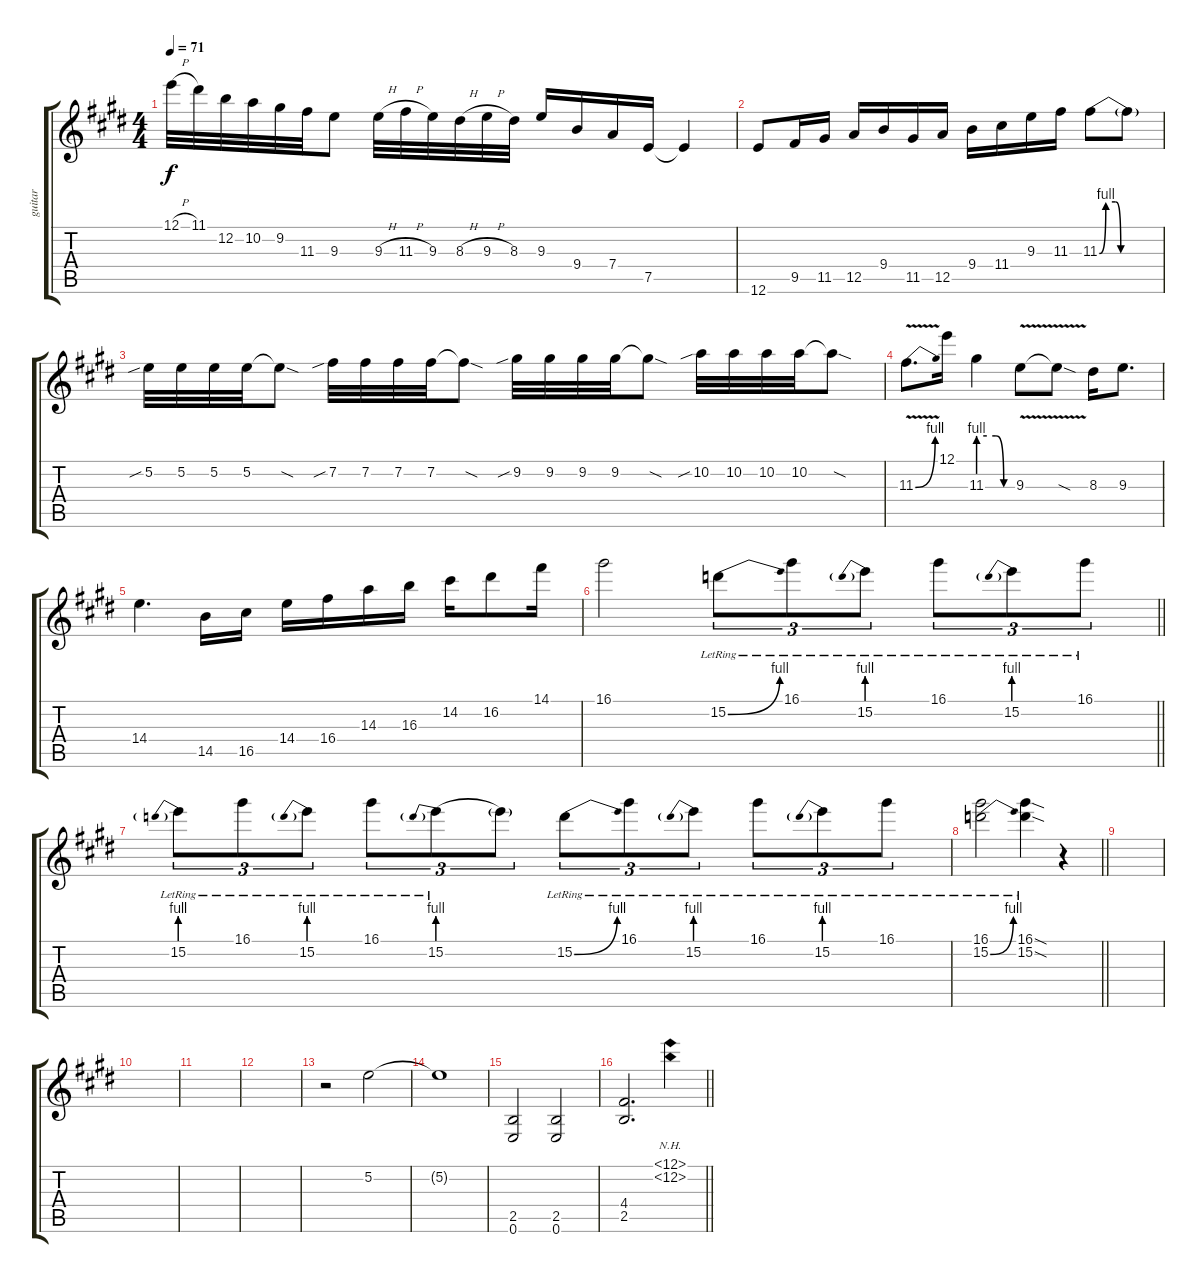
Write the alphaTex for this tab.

\track ("guitar" "guitar") {instrument distortionguitar}
\staff {score tabs}
\tuning (E4 B3 G3 D3 A2 E2) {hide}
\ts (4 4)
\tempo 71
\clef g2
\ks e
12.1{h}.32{dy f} 11.1.32 12.2.32 10.2.32 9.2.32 11.3.32 9.3.8 9.3{h}.32 11.3{h}.32 9.3.32 8.3{h}.32 9.3{h}.32 8.3.32 9.3.16 9.4.16 7.4.16 7.5.16 7.5{t}.4 |
12.6.8 9.5.16 11.5.16 12.5.16 9.4.16 11.5.16 12.5.16 9.4.16 11.4.16 9.3.16 11.3.16 11.3{be (custom 0 0 6 4 15 4 20 0 60 0)}.8 11.3{t}.8 |
5.2{sib}.32 5.2.32 5.2.32 5.2.32 5.2{sod t}.8 7.2{sib}.32 7.2.32 7.2.32 7.2.32 7.2{sod t}.8 9.2{sib}.32 9.2.32 9.2.32 9.2.32 9.2{sod t}.8 10.2{sib}.32 10.2.32 10.2.32 10.2.32 10.2{sod t}.8 |
11.3{be (bend 0 0 60 4) v}.8{d} 12.1.16 11.3{be (custom 0 4 15 4 31 4 45 0 60 0)}.4 9.3{v}.8 9.3{sod t}.8 8.3.16 9.3.8{d} |
14.4.4{d} 14.5.16 16.5.16 14.4.16 16.4.16 14.3.16 16.3.16 14.2.16 16.2.8 14.1.16 |
\barLineRight lightlight
16.1.2 15.2{be (bend 0 0 60 4) lr}.8{tu (3 2)} 16.1{lr}.8{tu (3 2)} 15.2{be (prebend 0 4 60 4) lr}.8{tu (3 2)} 16.1{lr}.8{tu (3 2)} 15.2{be (prebend 0 4 60 4) lr}.8{tu (3 2)} 16.1{lr}.8{tu (3 2)} |
15.2{be (prebend 0 4 60 4) lr}.8{tu (3 2)} 16.1{lr}.8{tu (3 2)} 15.2{be (prebend 0 4 60 4) lr}.8{tu (3 2)} 16.1{lr}.8{tu (3 2)} 15.2{be (prebend 0 4 60 4) lr}.8{tu (3 2)} 15.2{t}.8{tu (3 2)} 15.2{be (bend 0 0 60 4) lr}.8{tu (3 2)} 16.1{lr}.8{tu (3 2)} 15.2{be (prebend 0 4 60 4) lr}.8{tu (3 2)} 16.1{lr}.8{tu (3 2)} 15.2{be (prebend 0 4 60 4) lr}.8{tu (3 2)} 16.1{lr}.8{tu (3 2)} |
\barLineRight lightlight
(16.1{lr} 15.2{be (bend 0 0 60 4) lr}).2 (16.1{sod lr} 15.2{sod lr}).4 r.4 |
|
|
|
|
r.2{volume 0} 5.2.2{volume 14} |
5.2{t}.1 |
(2.5 0.6).2 (2.5 0.6).2 |
\barLineRight lightlight
(4.4 2.5).2{d} (12.1{nh} 12.2{nh}).4
